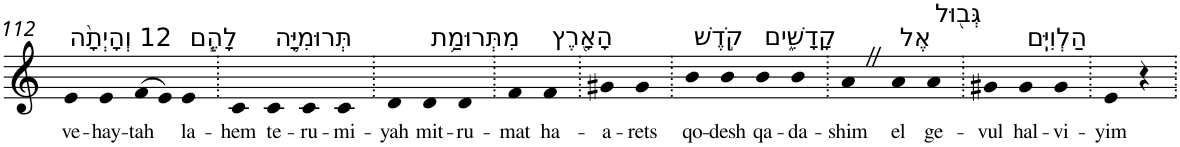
**kern	**text
*part1	*part1
*staff1	*staff1
*I"Piano	*
*I'Pno	*
!!LO:PB:g=z
*clefG2	*
*k[]	*
=112	=112
!LO:TX:a:t=12 וְהָיְתָ֨ה	!
!	!LO:LY:b
4e	ve-
!	!LO:LY:b
4e	-hay-
!	!LO:LY:b
(>8f	-tah
8e)	.
!LO:TX:a:t=לָהֶ֧ם	!
!	!LO:LY:b
4e	la-
=113.	=113.
!	!LO:LY:b
4c	-hem
!LO:TX:a:t=תְּרוּמִיָּ֛ה	!
!	!LO:LY:b
4c	te-
!	!LO:LY:b
4c	-ru-
!	!LO:LY:b
4c	-mi-
=114.	=114.
!	!LO:LY:b
4d	-yah
!LO:TX:a:t=מִתְּרוּמַ֥ת	!
!	!LO:LY:b
4d	mit-
!	!LO:LY:b
4d	-ru-
=115.	=115.
!	!LO:LY:b
4f	-mat
!LO:TX:a:t=הָאָ֖רֶץ	!
!	!LO:LY:b
4f	ha-
=116.	=116.
!	!LO:LY:b
4g#X	-a-
!	!LO:LY:b
4g#	-rets
=117.	=117.
!LO:TX:a:t=קֹ֣דֶשׁ	!
!	!LO:LY:b
4b	qo-
!	!LO:LY:b
4b	-desh
!LO:TX:a:t=קָדָשִׁ֑ים	!
!	!LO:LY:b
4b	qa-
!	!LO:LY:b
4b	-da-
=118.	=118.
!	!LO:LY:b
4aZ	-shim
!LO:TX:a:t=אֶל	!
!	!LO:LY:b
4a	el
!LO:TX:a:t=גְּב֖וּל	!
!	!LO:LY:b
4a	ge-
=119.	=119.
!	!LO:LY:b
4g#X	-vul
!LO:TX:a:t=הַלְוִיִּֽם	!
!	!LO:LY:b
4g#	hal-
!	!LO:LY:b
4g#	-vi-
=120.	=120.
!	!LO:LY:b
4e	-yim
4r	.
=.	=.
*-	*-
